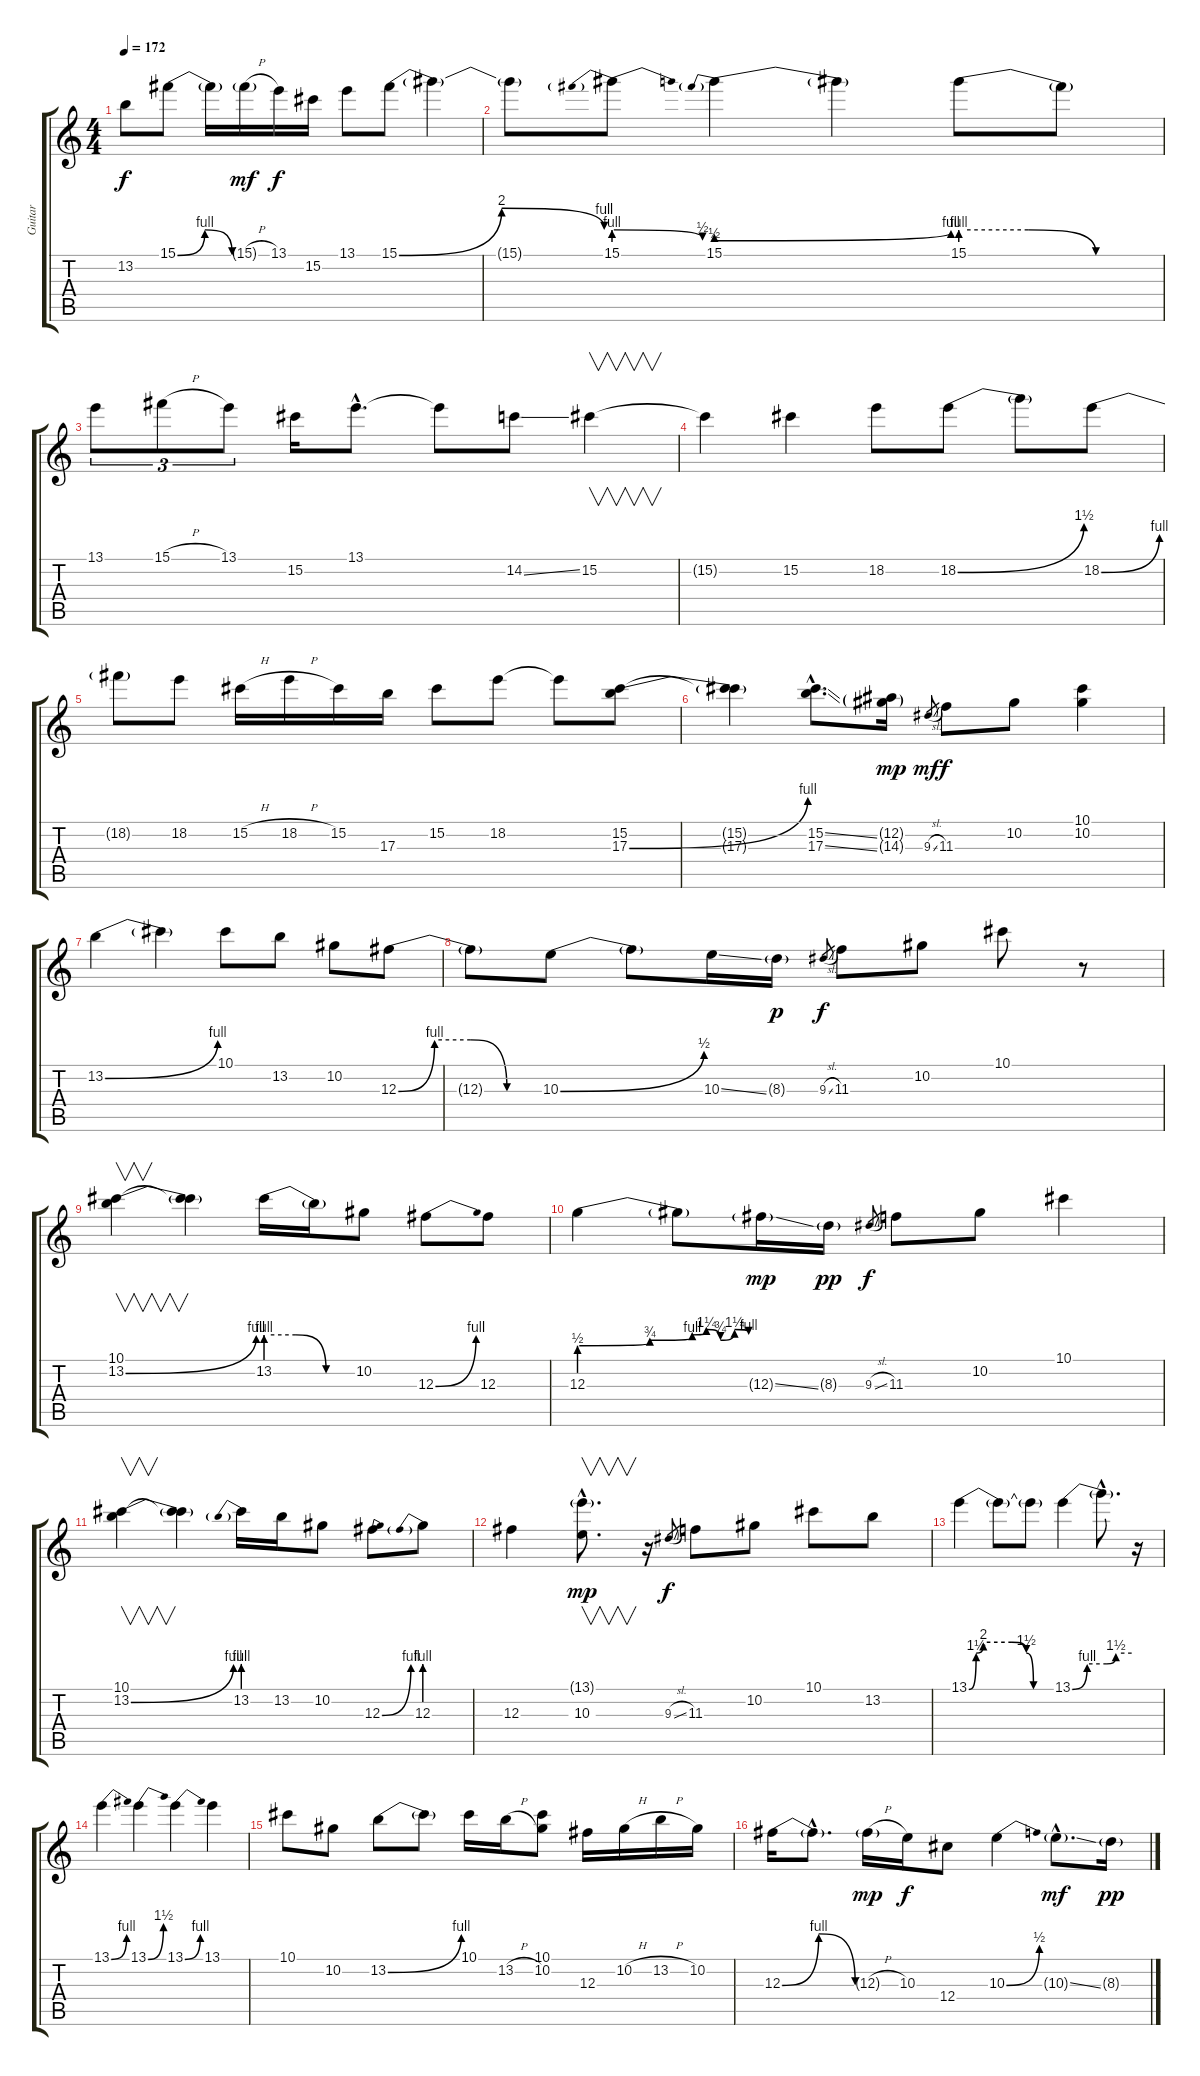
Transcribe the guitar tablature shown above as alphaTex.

\track ("Guitar" "Guitar") {instrument overdrivenguitar}
\staff {score tabs}
\tuning (Eb4 Bb3 Gb3 Db3 Ab2 Eb2) {hide}
\ts (4 4)
\tempo 172
\clef g2
\ks c
13.2.8{dy f} 15.1{be (bendrelease 0 0 15 4 30 4 60 0)}.8 15.1{t}.16 15.1{h g}.16{dy mf} 13.1.16{dy f} 15.2.16 13.1.8 15.1{be (bendrelease 0 0 10 8 30 8 60 4)}.8 15.1{t}.4 |
15.1{t}.8 15.1{be (prebendrelease 0 4 60 2)}.8 15.1{be (prebendbend 0 2 60 4)}.4 15.1{t}.4 15.1{be (custom 0 4 20 4 40 0 60 0)}.8 15.1{t}.8 |
13.1.8{tu (3 2)} 15.1{h}.8{tu (3 2)} 13.1.8{tu (3 2)} 15.2.16 13.1{hac}.8{d} 13.1{t}.8 14.2{ss}.8 15.2.4{v} |
15.2{t}.4 15.2.4 18.2.8 18.2{be (bend 0 0 60 6)}.8 18.2{t}.8 18.2{be (bend 0 0 60 4)}.8 |
18.2{t}.8 18.2.8 15.2{h}.16 18.2{h}.16 15.2.16 17.3.16 15.2.8 18.2.8 18.2{t}.8 (15.2 17.3{be (bend 0 0 60 4)}).8 |
(15.2{t} 17.3{t}).4 (15.2{ss hac} 17.3{ss hac}).8{d} (12.2{g} 14.3{g}).16{dy mp} 9.3{sl}.8{gr dy mf} 11.3.8{dy f} 10.2.8 (10.1 10.2).4 |
13.2{be (bend 0 0 60 4)}.4 13.2{t}.4 10.1.8 13.2.8 10.2.8 12.3{be (custom 0 0 15 4 30 4 45 0 60 0)}.8 |
12.3{t}.8 10.3{be (bend 0 0 60 2)}.8 10.3{t}.8 10.3{ss}.16 8.3{g}.16{dy p} 9.3{sl}.8{gr dy f} 11.3.8 10.2.8 10.1.8 r.8 |
(10.1 13.2{be (bend 0 0 60 4)}).4{v} (10.1{t} 13.2{t}).4 13.2{be (custom 0 4 20 4 40 0 60 0)}.16 13.2{t}.16 10.2.8 12.3{be (bend 0 0 60 4)}.8 12.3.8 |
12.3{be (custom 0 2 25 3 40 4 45 5 50 3 55 5 60 4)}.4 12.3{t}.8 12.3{ss g}.16{dy mp} 8.3{g}.16{dy pp} 9.3{sl}.8{gr dy f} 11.3.8 10.2.8 10.1.4 |
(10.1 13.2{be (bend 0 0 60 4)}).4{v} (10.1{t} 13.2{t}).4 13.2{be (prebend 0 4 60 4)}.16 13.2.16 10.2.8 12.3{be (bend 0 0 60 4)}.8 12.3{be (prebend 0 4 60 4)}.8 |
12.3.4 (13.1{g hac} 10.3{hac}).8{v d dy mp} r.16 9.3{sl}.8{gr dy f} 11.3.8 10.2.8 10.1.8 13.2.8 |
13.1{be (custom 0 0 5 6 10 8 30 8 40 6 45 0 60 0)}.4 13.1{t}.8 13.1{t}.8 13.1{be (custom 0 0 15 4 35 4 44 6 60 6)}.4 13.1{hac t}.8{d} r.16 |
13.1{be (bend 0 0 60 4)}.4 13.1{be (bend 0 0 60 6)}.4 13.1{be (bend 0 0 60 4)}.4 13.1.4 |
10.1.8 10.2.8 13.2{be (bend 0 0 60 4)}.8 13.2{t}.8 10.1.16 13.2{h}.16 (10.1 10.2).8 12.3.16 10.2{h}.16 13.2{h}.16 10.2.16 |
12.3{be (bendrelease 0 0 15 4 30 4 60 0)}.16 12.3{hac t}.8{d} 12.3{h g}.16{dy mp} 10.3.16{dy f} 12.4.8 10.3{be (bend 0 0 60 2)}.4 10.3{ss g hac}.8{d dy mf} 8.3{g}.16{dy pp}
